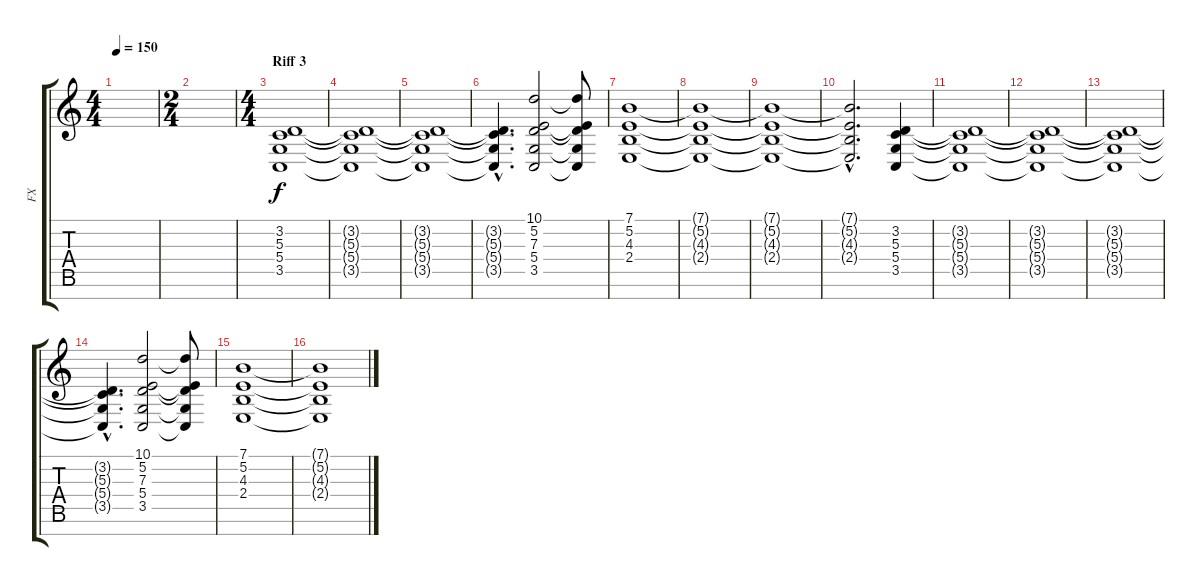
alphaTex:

\track ("FX" "FX") {instrument synthstrings2}
\staff {score tabs}
\tuning (E4 B3 G3 D3 A2 E2 B1) {hide}
\ts (4 4)
\tempo 150
\clef g2
\ks c
|
\ts (2 4)
|
\ts (4 4)
\section ("" "Riff 3")
(3.2 5.3 5.4 3.5).1{volume 16 instrument stringensemble2} |
(3.2{t} 5.3{t} 5.4{t} 3.5{t}).1 |
(3.2{t} 5.3{t} 5.4{t} 3.5{t}).1 |
(3.2{hac t} 5.3{hac t} 5.4{hac t} 3.5{hac t}).4{d} (10.1 5.2 7.3 5.4 3.5).2 (10.1{t} 5.2{t} 7.3{t} 5.4{t} 3.5{t}).8 |
(7.1 5.2 4.3 2.4).1{volume 8} |
(7.1{t} 5.2{t} 4.3{t} 2.4{t}).1 |
(7.1{t} 5.2{t} 4.3{t} 2.4{t}).1 |
(7.1{hac t} 5.2{hac t} 4.3{hac t} 2.4{hac t}).2{d} (3.2 5.3 5.4 3.5).4{volume 16} |
(3.2{t} 5.3{t} 5.4{t} 3.5{t}).1 |
(3.2{t} 5.3{t} 5.4{t} 3.5{t}).1 |
(3.2{t} 5.3{t} 5.4{t} 3.5{t}).1 |
(3.2{hac t} 5.3{hac t} 5.4{hac t} 3.5{hac t}).4{d} (10.1 5.2 7.3 5.4 3.5).2 (10.1{t} 5.2{t} 7.3{t} 5.4{t} 3.5{t}).8 |
(7.1 5.2 4.3 2.4).1{volume 8} |
(7.1{t} 5.2{t} 4.3{t} 2.4{t}).1
